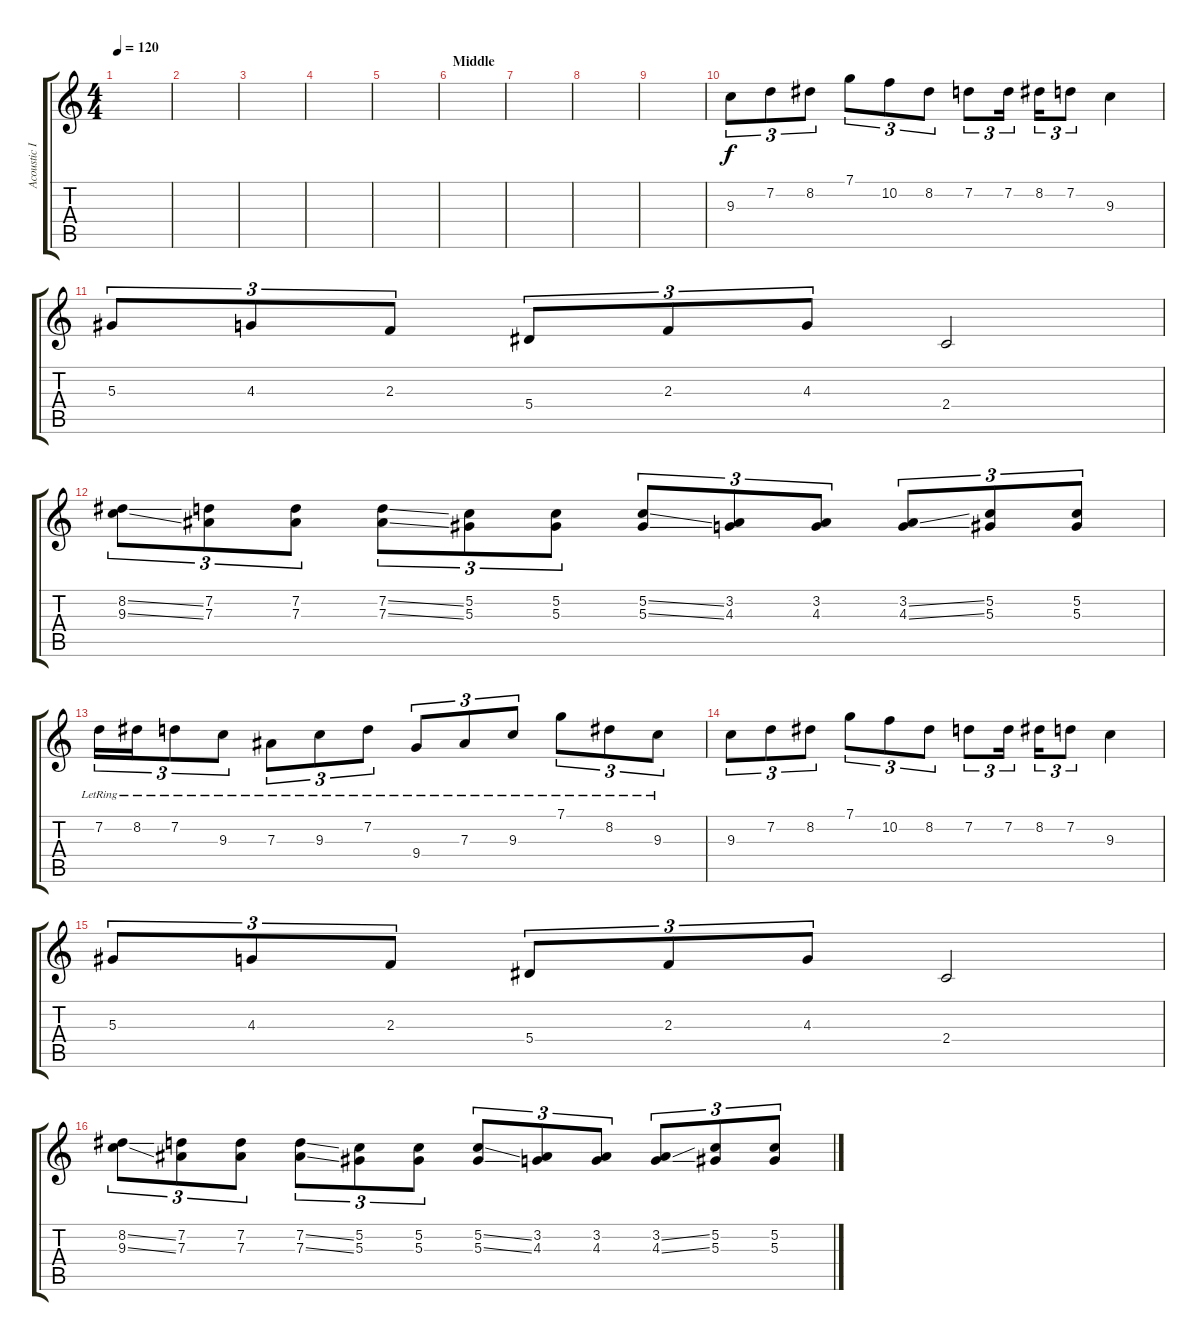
\track ("Acoustic II / Jack" "Acoustic I") {instrument acousticguitarsteel}
\staff {score tabs}
\tuning (C4 G3 Eb3 Bb2 F2 C2) {hide}
\ts (4 4)
\tempo 120
\clef g2
\ks c
|
|
|
|
|
\section ("" "Middle")
|
|
|
|
9.3.8{tu (3 2)} 7.2.8{tu (3 2)} 8.2.8{tu (3 2)} 7.1.8{tu (3 2)} 10.2.8{tu (3 2)} 8.2.8{tu (3 2)} 7.2.8{tu (3 2)} 7.2.16{tu (3 2)} 8.2.16{tu (3 2)} 7.2.8{tu (3 2)} 9.3.4 |
5.3.8{tu (3 2)} 4.3.8{tu (3 2)} 2.3.8{tu (3 2)} 5.4.8{tu (3 2)} 2.3.8{tu (3 2)} 4.3.8{tu (3 2)} 2.4.2 |
(8.2{ss} 9.3{ss}).8{tu (3 2)} (7.2 7.3).8{tu (3 2)} (7.2 7.3).8{tu (3 2)} (7.2{ss} 7.3{ss}).8{tu (3 2)} (5.2 5.3).8{tu (3 2)} (5.2 5.3).8{tu (3 2)} (5.2{ss} 5.3{ss}).8{tu (3 2)} (3.2 4.3).8{tu (3 2)} (3.2 4.3).8{tu (3 2)} (3.2{ss} 4.3{ss}).8{tu (3 2)} (5.2 5.3).8{tu (3 2)} (5.2 5.3).8{tu (3 2)} |
7.2{lr}.16{tu (3 2)} 8.2{lr}.16{tu (3 2)} 7.2{lr}.8{tu (3 2)} 9.3{lr}.8{tu (3 2)} 7.3{lr}.8{tu (3 2)} 9.3{lr}.8{tu (3 2)} 7.2{lr}.8{tu (3 2)} 9.4{lr}.8{tu (3 2)} 7.3{lr}.8{tu (3 2)} 9.3{lr}.8{tu (3 2)} 7.1{lr}.8{tu (3 2)} 8.2{lr}.8{tu (3 2)} 9.3{lr}.8{tu (3 2)} |
9.3.8{tu (3 2)} 7.2.8{tu (3 2)} 8.2.8{tu (3 2)} 7.1.8{tu (3 2)} 10.2.8{tu (3 2)} 8.2.8{tu (3 2)} 7.2.8{tu (3 2)} 7.2.16{tu (3 2)} 8.2.16{tu (3 2)} 7.2.8{tu (3 2)} 9.3.4 |
5.3.8{tu (3 2)} 4.3.8{tu (3 2)} 2.3.8{tu (3 2)} 5.4.8{tu (3 2)} 2.3.8{tu (3 2)} 4.3.8{tu (3 2)} 2.4.2 |
(8.2{ss} 9.3{ss}).8{tu (3 2)} (7.2 7.3).8{tu (3 2)} (7.2 7.3).8{tu (3 2)} (7.2{ss} 7.3{ss}).8{tu (3 2)} (5.2 5.3).8{tu (3 2)} (5.2 5.3).8{tu (3 2)} (5.2{ss} 5.3{ss}).8{tu (3 2)} (3.2 4.3).8{tu (3 2)} (3.2 4.3).8{tu (3 2)} (3.2{ss} 4.3{ss}).8{tu (3 2)} (5.2 5.3).8{tu (3 2)} (5.2 5.3).8{tu (3 2)}
